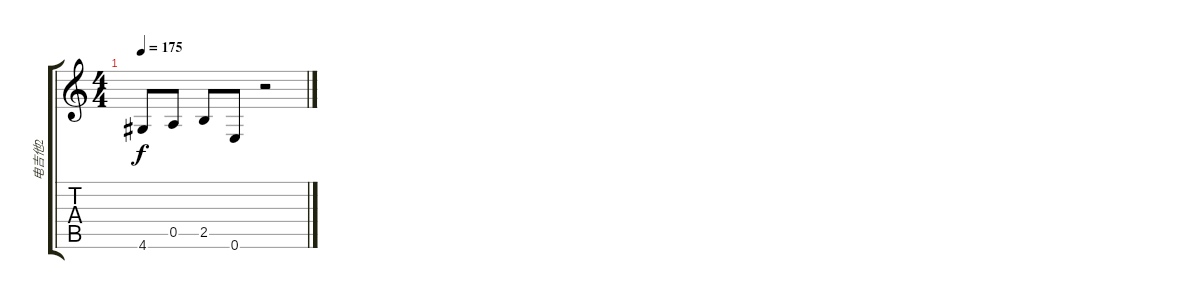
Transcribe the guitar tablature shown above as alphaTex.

\track ("电吉他2" "电吉他2") {instrument distortionguitar}
\staff {score tabs}
\tuning (E4 B3 G3 D3 A2 E2) {hide}
\ts (4 4)
\tempo 175
\clef g2
\ks c
4.6.8{dy f} 0.5.8 2.5.8 0.6.8 r.2
